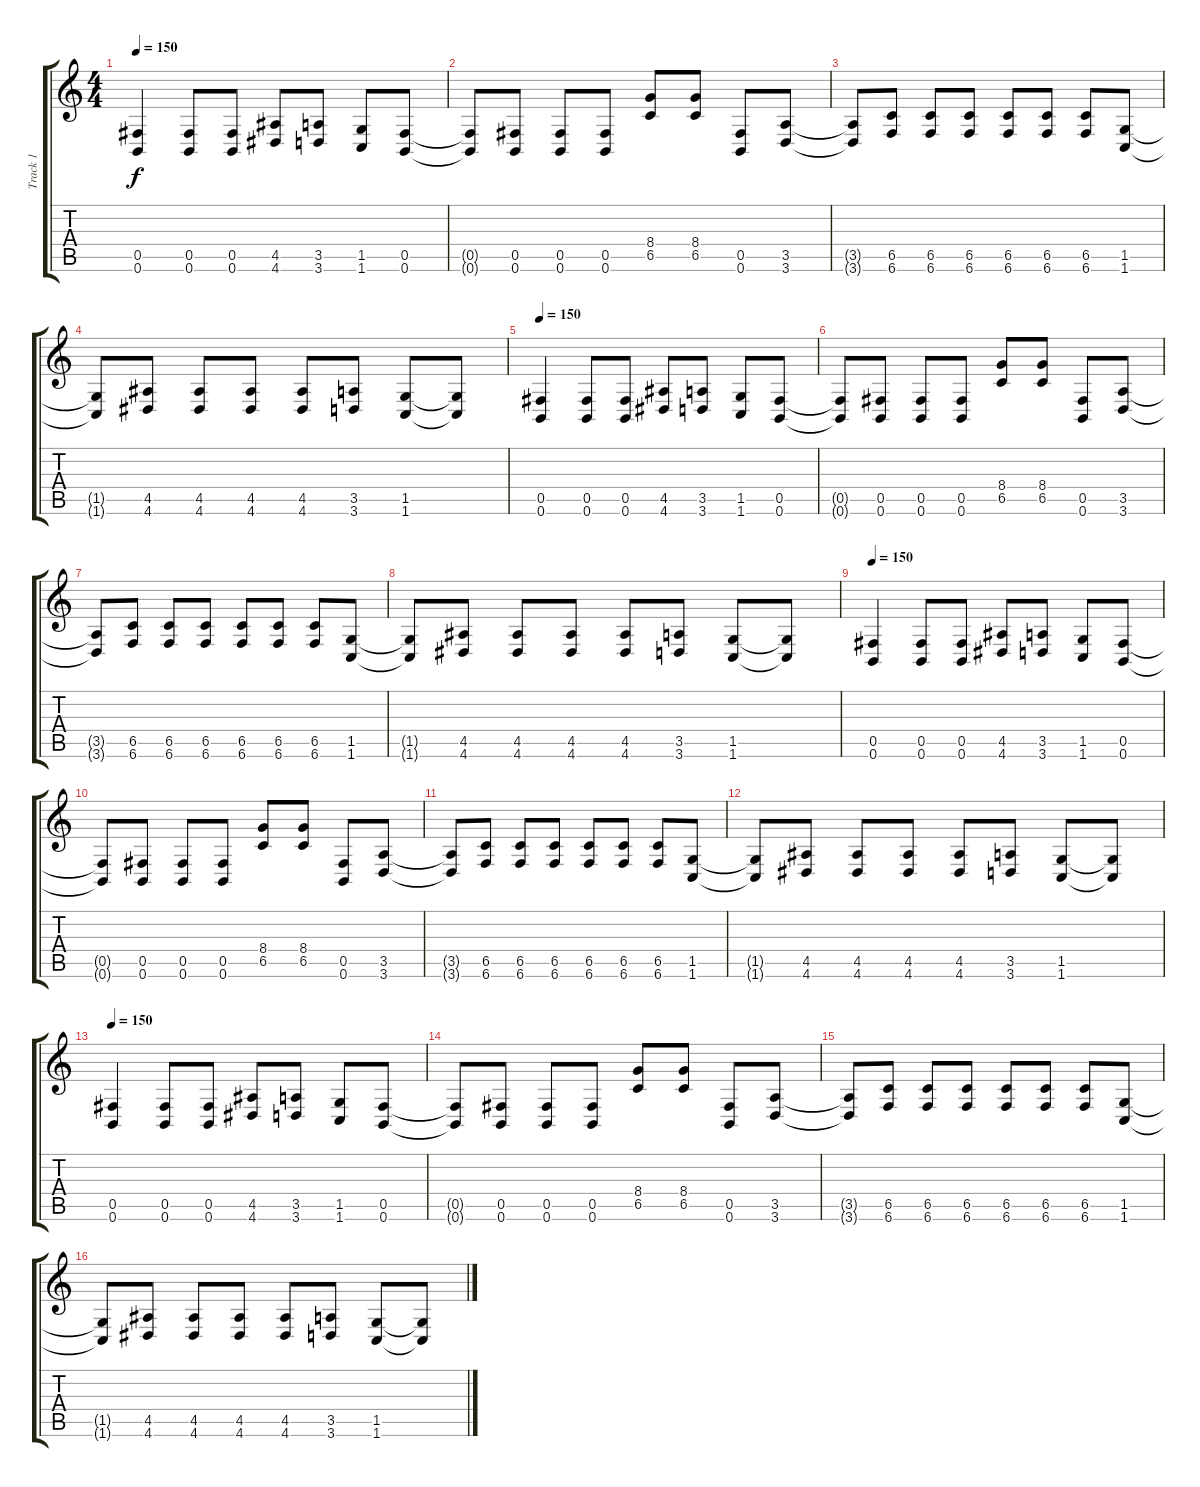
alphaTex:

\track ("Track 1" "Track 1") {instrument distortionguitar}
\staff {score tabs}
\tuning (Db4 Ab3 E3 B2 Gb2 B1) {hide}
\ts (4 4)
\tempo 150
\clef g2
\ks c
(0.5 0.6).4{dy f} (0.5 0.6).8 (0.5 0.6).8 (4.5 4.6).8 (3.5 3.6).8 (1.5 1.6).8 (0.5 0.6).8 |
(0.5{t} 0.6{t}).8 (0.5 0.6).8 (0.5 0.6).8 (0.5 0.6).8 (8.4 6.5).8 (8.4 6.5).8 (0.5 0.6).8 (3.5 3.6).8 |
(3.5{t} 3.6{t}).8 (6.5 6.6).8 (6.5 6.6).8 (6.5 6.6).8 (6.5 6.6).8 (6.5 6.6).8 (6.5 6.6).8 (1.5 1.6).8 |
(1.5{t} 1.6{t}).8 (4.5 4.6).8 (4.5 4.6).8 (4.5 4.6).8 (4.5 4.6).8 (3.5 3.6).8 (1.5 1.6).8 (1.5{t} 1.6{t}).8 |
\tempo 150
(0.5 0.6).4 (0.5 0.6).8 (0.5 0.6).8 (4.5 4.6).8 (3.5 3.6).8 (1.5 1.6).8 (0.5 0.6).8 |
(0.5{t} 0.6{t}).8 (0.5 0.6).8 (0.5 0.6).8 (0.5 0.6).8 (8.4 6.5).8 (8.4 6.5).8 (0.5 0.6).8 (3.5 3.6).8 |
(3.5{t} 3.6{t}).8 (6.5 6.6).8 (6.5 6.6).8 (6.5 6.6).8 (6.5 6.6).8 (6.5 6.6).8 (6.5 6.6).8 (1.5 1.6).8 |
(1.5{t} 1.6{t}).8 (4.5 4.6).8 (4.5 4.6).8 (4.5 4.6).8 (4.5 4.6).8 (3.5 3.6).8 (1.5 1.6).8 (1.5{t} 1.6{t}).8 |
\tempo 150
(0.5 0.6).4 (0.5 0.6).8 (0.5 0.6).8 (4.5 4.6).8 (3.5 3.6).8 (1.5 1.6).8 (0.5 0.6).8 |
(0.5{t} 0.6{t}).8 (0.5 0.6).8 (0.5 0.6).8 (0.5 0.6).8 (8.4 6.5).8 (8.4 6.5).8 (0.5 0.6).8 (3.5 3.6).8 |
(3.5{t} 3.6{t}).8 (6.5 6.6).8 (6.5 6.6).8 (6.5 6.6).8 (6.5 6.6).8 (6.5 6.6).8 (6.5 6.6).8 (1.5 1.6).8 |
(1.5{t} 1.6{t}).8 (4.5 4.6).8 (4.5 4.6).8 (4.5 4.6).8 (4.5 4.6).8 (3.5 3.6).8 (1.5 1.6).8 (1.5{t} 1.6{t}).8 |
\tempo 150
(0.5 0.6).4 (0.5 0.6).8 (0.5 0.6).8 (4.5 4.6).8 (3.5 3.6).8 (1.5 1.6).8 (0.5 0.6).8 |
(0.5{t} 0.6{t}).8 (0.5 0.6).8 (0.5 0.6).8 (0.5 0.6).8 (8.4 6.5).8 (8.4 6.5).8 (0.5 0.6).8 (3.5 3.6).8 |
(3.5{t} 3.6{t}).8 (6.5 6.6).8 (6.5 6.6).8 (6.5 6.6).8 (6.5 6.6).8 (6.5 6.6).8 (6.5 6.6).8 (1.5 1.6).8 |
(1.5{t} 1.6{t}).8 (4.5 4.6).8 (4.5 4.6).8 (4.5 4.6).8 (4.5 4.6).8 (3.5 3.6).8 (1.5 1.6).8 (1.5{t} 1.6{t}).8
